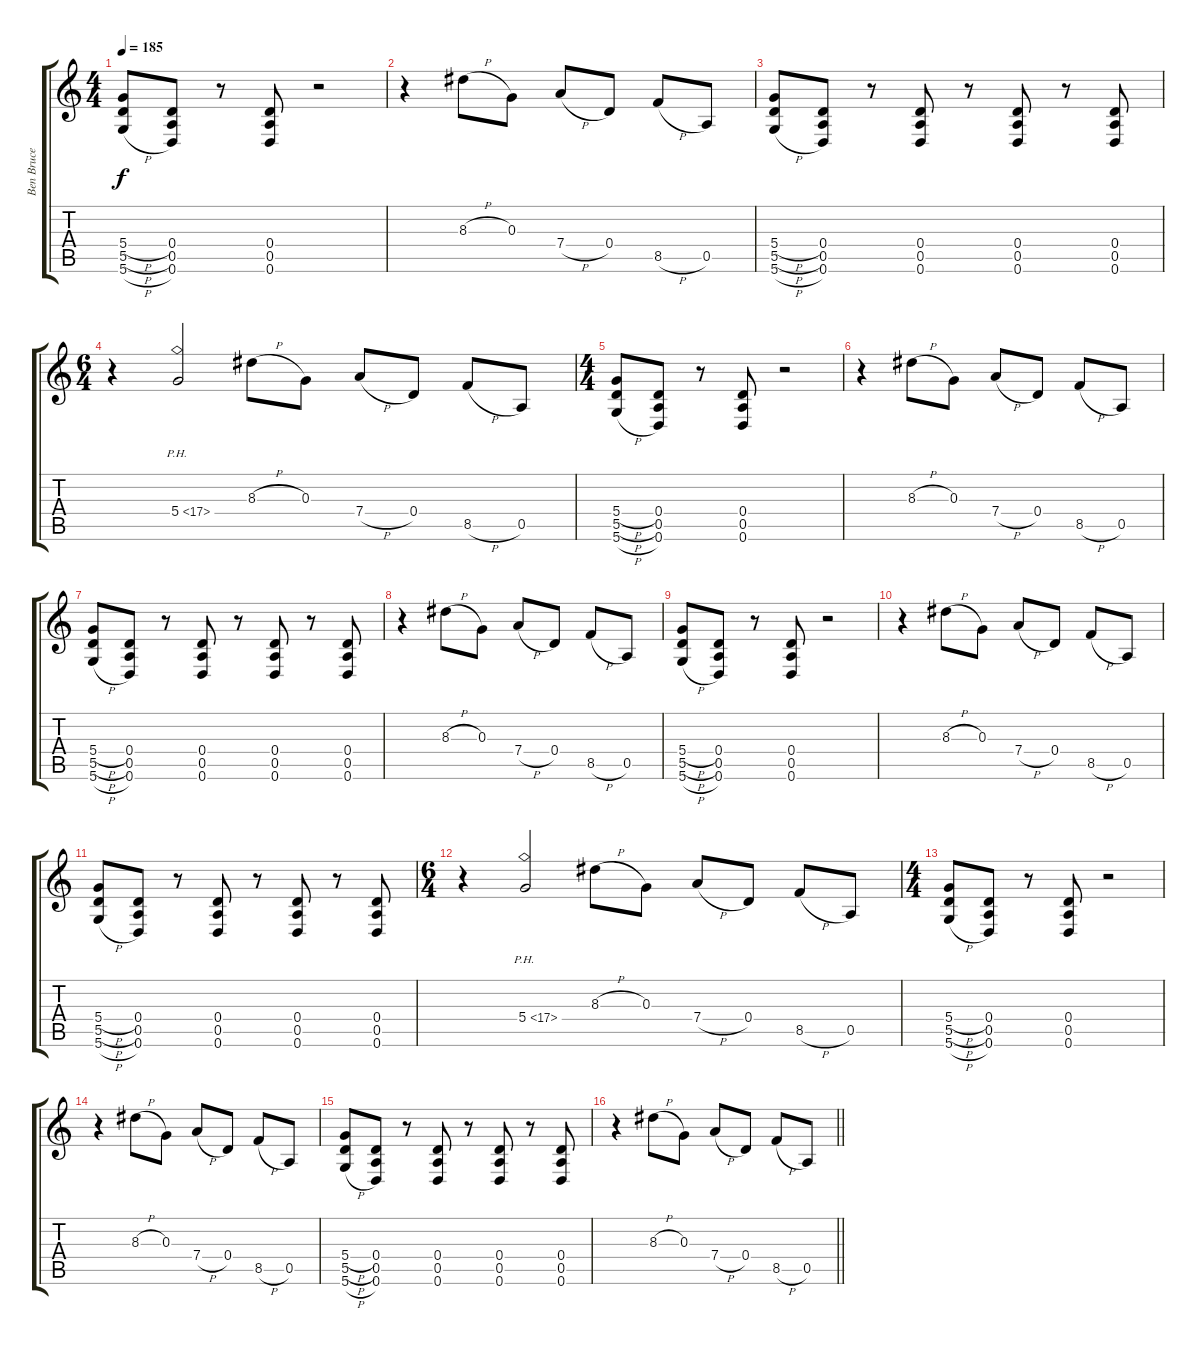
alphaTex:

\track ("Ben Bruce (Guitar 1)" "Ben Bruce ") {instrument distortionguitar}
\staff {score tabs}
\tuning (E4 B3 G3 D3 A2 D2) {hide}
\ts (4 4)
\tempo 185
\clef g2
\ks c
(5.4{h} 5.5{h} 5.6{h}).8{dy f} (0.4 0.5 0.6).8 r.8 (0.4 0.5 0.6).8 r.2 |
r.4 8.3{h}.8 0.3.8 7.4{h}.8 0.4.8 8.5{h}.8 0.5.8 |
(5.4{h} 5.5{h} 5.6{h}).8 (0.4 0.5 0.6).8 r.8 (0.4 0.5 0.6).8 r.8 (0.4 0.5 0.6).8 r.8 (0.4 0.5 0.6).8 |
\ts (6 4)
r.4 5.4{ph 12}.2 8.3{h}.8 0.3.8 7.4{h}.8 0.4.8 8.5{h}.8 0.5.8 |
\ts (4 4)
(5.4{h} 5.5{h} 5.6{h}).8 (0.4 0.5 0.6).8 r.8 (0.4 0.5 0.6).8 r.2 |
r.4 8.3{h}.8 0.3.8 7.4{h}.8 0.4.8 8.5{h}.8 0.5.8 |
(5.4{h} 5.5{h} 5.6{h}).8 (0.4 0.5 0.6).8 r.8 (0.4 0.5 0.6).8 r.8 (0.4 0.5 0.6).8 r.8 (0.4 0.5 0.6).8 |
r.4 8.3{h}.8 0.3.8 7.4{h}.8 0.4.8 8.5{h}.8 0.5.8 |
(5.4{h} 5.5{h} 5.6{h}).8 (0.4 0.5 0.6).8 r.8 (0.4 0.5 0.6).8 r.2 |
r.4 8.3{h}.8 0.3.8 7.4{h}.8 0.4.8 8.5{h}.8 0.5.8 |
(5.4{h} 5.5{h} 5.6{h}).8 (0.4 0.5 0.6).8 r.8 (0.4 0.5 0.6).8 r.8 (0.4 0.5 0.6).8 r.8 (0.4 0.5 0.6).8 |
\ts (6 4)
r.4 5.4{ph 12}.2 8.3{h}.8 0.3.8 7.4{h}.8 0.4.8 8.5{h}.8 0.5.8 |
\ts (4 4)
(5.4{h} 5.5{h} 5.6{h}).8 (0.4 0.5 0.6).8 r.8 (0.4 0.5 0.6).8 r.2 |
r.4 8.3{h}.8 0.3.8 7.4{h}.8 0.4.8 8.5{h}.8 0.5.8 |
(5.4{h} 5.5{h} 5.6{h}).8 (0.4 0.5 0.6).8 r.8 (0.4 0.5 0.6).8 r.8 (0.4 0.5 0.6).8 r.8 (0.4 0.5 0.6).8 |
\barLineRight lightlight
r.4 8.3{h}.8 0.3.8 7.4{h}.8 0.4.8 8.5{h}.8 0.5.8
